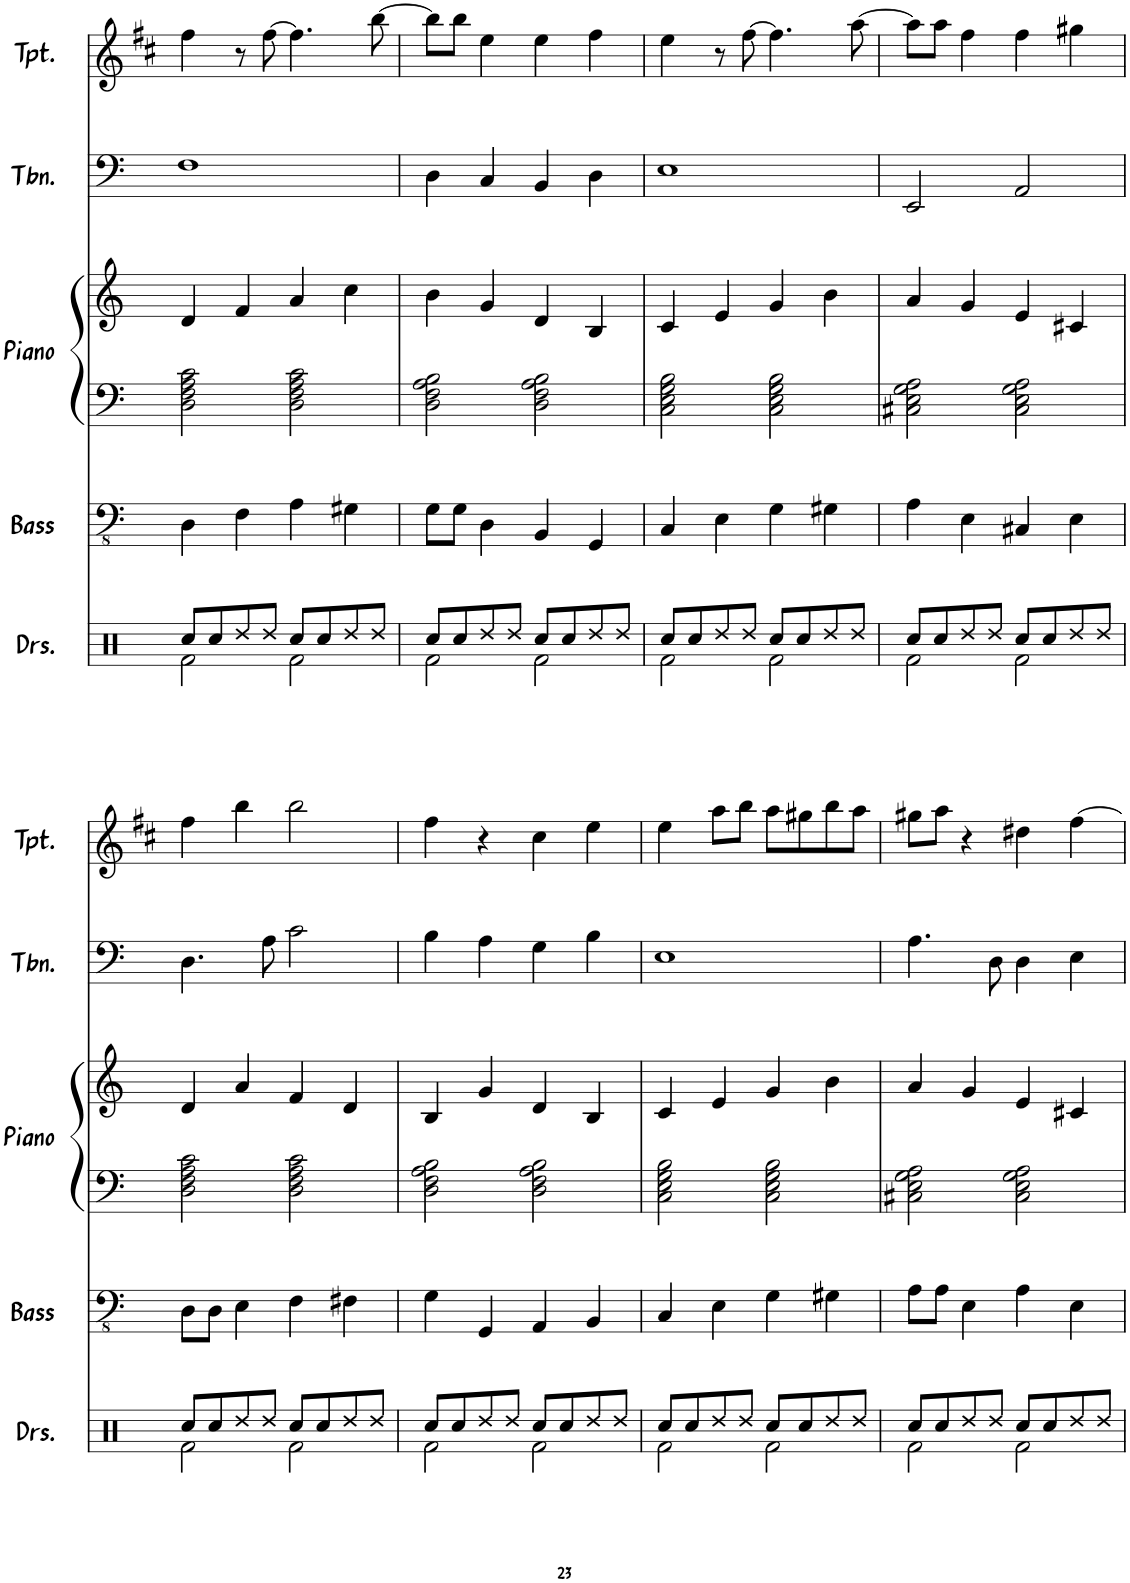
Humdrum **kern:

**kern	**kern	**kern	**kern	**kern	**kern
*part5	*part4	*part3	*part3	*part2	*part1
*staff6	*staff5	*staff4	*staff3	*staff2	*staff1
*I"Drumset	*I"Bass	*I"Piano	*	*I"Trombone	*I"Trumpet
*I'Drs.	*I'Bass	*I'Piano	*	*I'Tbn.	*I'Tpt.
!!LO:PB:g=z
*clefX	*clefFv4	*clefF4	*clefG2	*clefF4	*clefG2
*	*	*	*	*	*Trd1c2
*k[]	*k[]	*k[]	*k[]	*k[]	*k[f#c#]
*M4/4	*M4/4	*M4/4	*M4/4	*M4/4	*M4/4
=173	=173	=173	=173	=173	=173
*^	*	*	*	*	*
8Rcc/L	2Rf\	4DD\	2D\ 2F\ 2A\ 2c\	4d/	1F	4ff#\
8Rcc/	.	.	.	.	.	.
8Rdd/	.	4FF\	.	4f/	.	8r
8Rdd/J	.	.	.	.	.	[8ff#\
8Rcc/L	2Rf\	4AA\	2D\ 2F\ 2A\ 2c\	4a/	.	4.ff#\]
8Rcc/	.	.	.	.	.	.
8Rdd/	.	4GG#X\	.	4cc\	.	.
8Rdd/J	.	.	.	.	.	[8bb\
=174	=174	=174	=174	=174	=174	=174
8Rcc/L	2Rf\	8GG\L	2D\ 2F\ 2A\ 2B\	4b\	4D\	8bb\L]
8Rcc/	.	8GG\J	.	.	.	8bb\J
8Rdd/	.	4DD\	.	4g/	4C/	4ee\
8Rdd/J	.	.	.	.	.	.
8Rcc/L	2Rf\	4BBB/	2D\ 2F\ 2A\ 2B\	4d/	4BB/	4ee\
8Rcc/	.	.	.	.	.	.
8Rdd/	.	4GGG/	.	4B/	4D\	4ff#\
8Rdd/J	.	.	.	.	.	.
=175	=175	=175	=175	=175	=175	=175
8Rcc/L	2Rf\	4CC/	2C\ 2E\ 2G\ 2B\	4c/	1E	4ee\
8Rcc/	.	.	.	.	.	.
8Rdd/	.	4EE\	.	4e/	.	8r
8Rdd/J	.	.	.	.	.	[8ff#\
8Rcc/L	2Rf\	4GG\	2C\ 2E\ 2G\ 2B\	4g/	.	4.ff#\]
8Rcc/	.	.	.	.	.	.
8Rdd/	.	4GG#X\	.	4b\	.	.
8Rdd/J	.	.	.	.	.	[8aa\
=176	=176	=176	=176	=176	=176	=176
8Rcc/L	2Rf\	4AA\	2C#X\ 2E\ 2G\ 2A\	4a/	2EE/	8aa\L]
8Rcc/	.	.	.	.	.	8aa\J
8Rdd/	.	4EE\	.	4g/	.	4ff#\
8Rdd/J	.	.	.	.	.	.
8Rcc/L	2Rf\	4CC#X/	2C#\ 2E\ 2G\ 2A\	4e/	2AA/	4ff#\
8Rcc/	.	.	.	.	.	.
8Rdd/	.	4EE\	.	4c#X/	.	4gg#X\
8Rdd/J	.	.	.	.	.	.
!!LO:LB:g=z
=177	=177	=177	=177	=177	=177	=177
8Rcc/L	2Rf\	8DD\L	2D\ 2F\ 2A\ 2c\	4d/	4.D\	4ff#\
8Rcc/	.	8DD\J	.	.	.	.
8Rdd/	.	4EE\	.	4a/	.	4bb\
8Rdd/J	.	.	.	.	8A\	.
8Rcc/L	2Rf\	4FF\	2D\ 2F\ 2A\ 2c\	4f/	2c\	2bb\
8Rcc/	.	.	.	.	.	.
8Rdd/	.	4FF#X\	.	4d/	.	.
8Rdd/J	.	.	.	.	.	.
=178	=178	=178	=178	=178	=178	=178
8Rcc/L	2Rf\	4GG\	2D\ 2F\ 2A\ 2B\	4B/	4B\	4ff#\
8Rcc/	.	.	.	.	.	.
8Rdd/	.	4GGG/	.	4g/	4A\	4r
8Rdd/J	.	.	.	.	.	.
8Rcc/L	2Rf\	4AAA/	2D\ 2F\ 2A\ 2B\	4d/	4G\	4cc#\
8Rcc/	.	.	.	.	.	.
8Rdd/	.	4BBB/	.	4B/	4B\	4ee\
8Rdd/J	.	.	.	.	.	.
=179	=179	=179	=179	=179	=179	=179
8Rcc/L	2Rf\	4CC/	2C\ 2E\ 2G\ 2B\	4c/	1E	4ee\
8Rcc/	.	.	.	.	.	.
8Rdd/	.	4EE\	.	4e/	.	8aa\L
8Rdd/J	.	.	.	.	.	8bb\J
8Rcc/L	2Rf\	4GG\	2C\ 2E\ 2G\ 2B\	4g/	.	8aa\L
8Rcc/	.	.	.	.	.	8gg#X\
8Rdd/	.	4GG#X\	.	4b\	.	8bb\
8Rdd/J	.	.	.	.	.	8aa\J
=180	=180	=180	=180	=180	=180	=180
8Rcc/L	2Rf\	8AA\L	2C#X\ 2E\ 2G\ 2A\	4a/	4.A\	8gg#X\L
8Rcc/	.	8AA\J	.	.	.	8aa\J
8Rdd/	.	4EE\	.	4g/	.	4r
8Rdd/J	.	.	.	.	8D\	.
8Rcc/L	2Rf\	4AA\	2C#\ 2E\ 2G\ 2A\	4e/	4D\	4dd#X\
8Rcc/	.	.	.	.	.	.
8Rdd/	.	4EE\	.	4c#X/	4E\	[4ff#\
8Rdd/J	.	.	.	.	.	.
*v	*v	*	*	*	*	*
=	=	=	=	=	=
*-	*-	*-	*-	*-	*-
